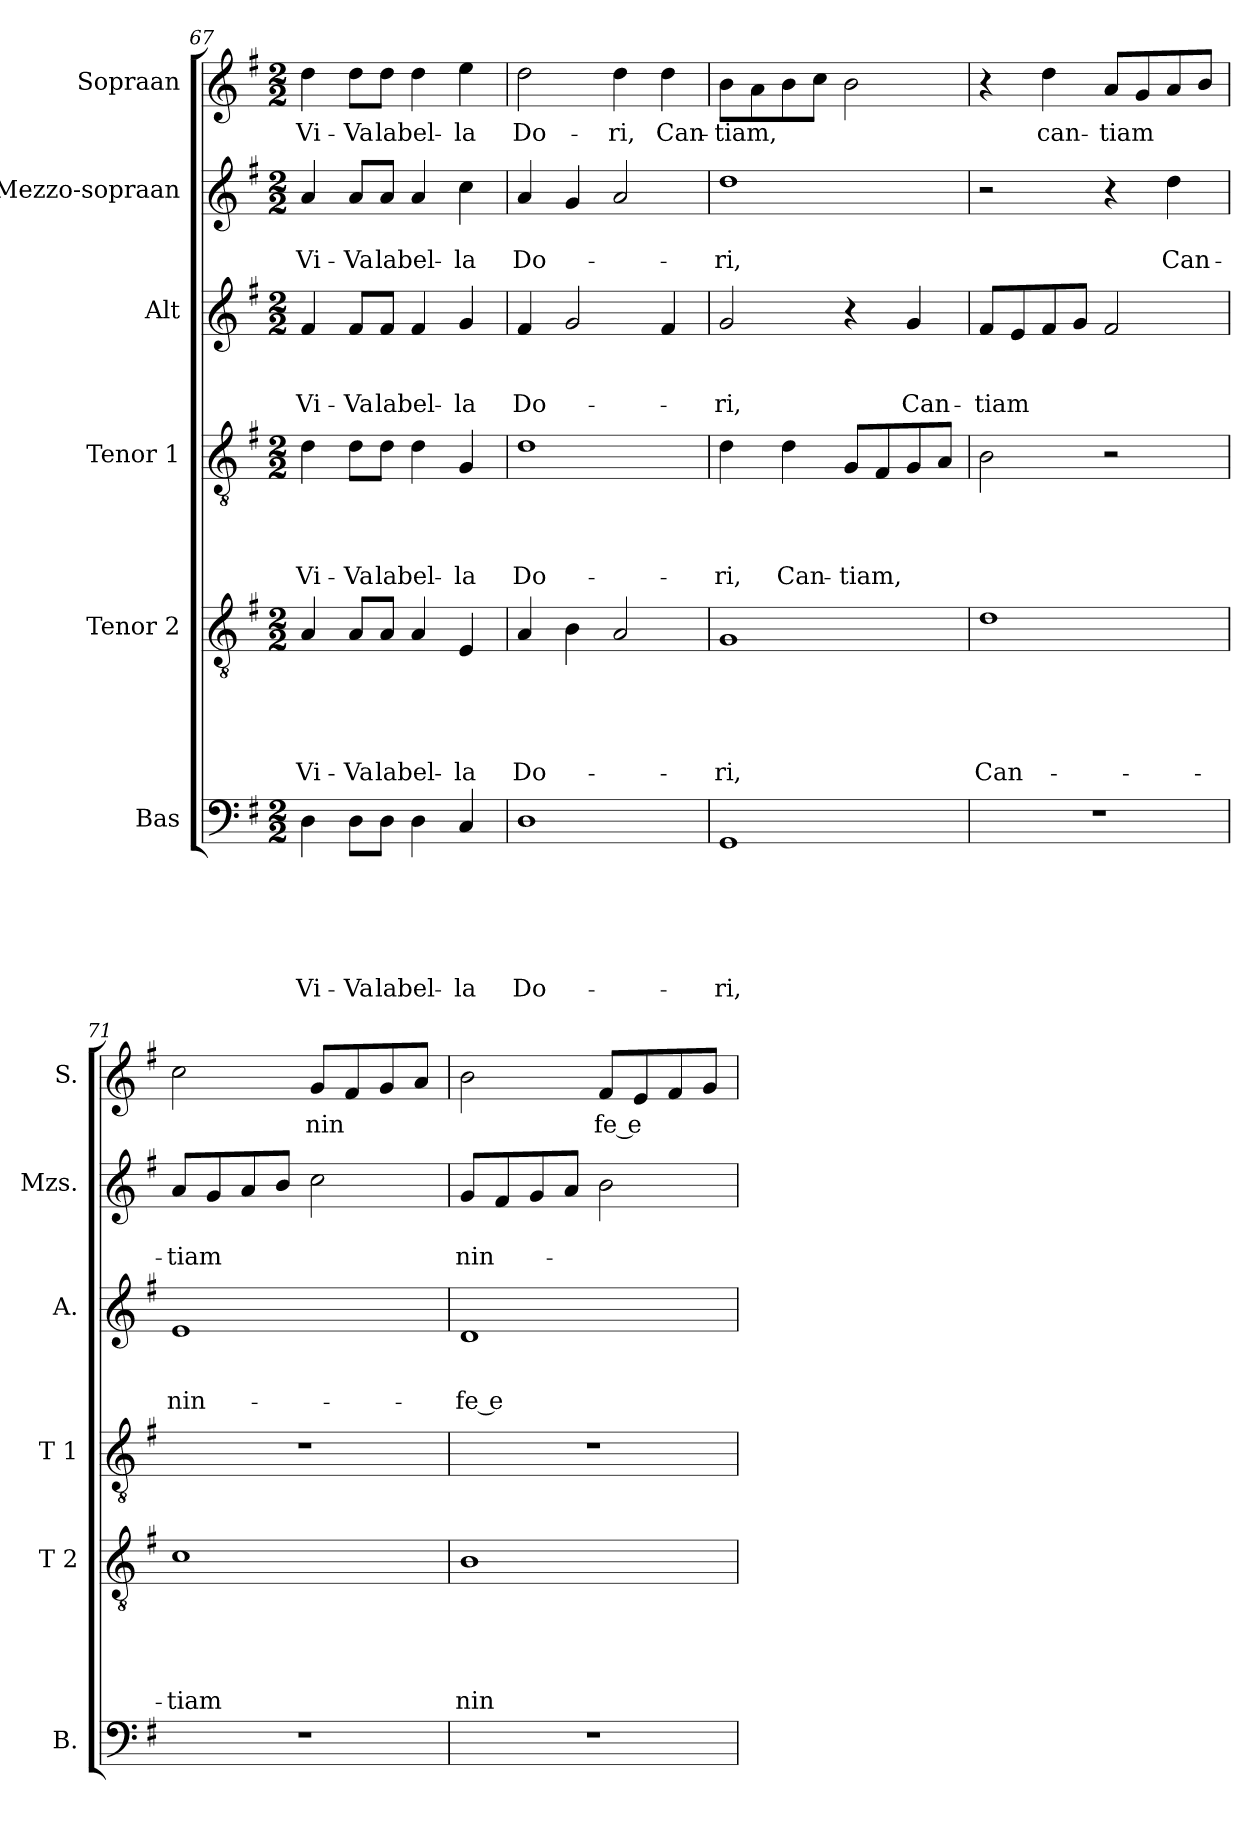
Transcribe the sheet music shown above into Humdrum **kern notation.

**kern	**text	**text	**text	**text	**text	**text	**kern	**text	**text	**text	**text	**text	**kern	**text	**text	**text	**text	**kern	**text	**text	**text	**kern	**text	**text	**kern	**text
*part6	*part6	*part6	*part6	*part6	*part6	*part6	*part5	*part5	*part5	*part5	*part5	*part5	*part4	*part4	*part4	*part4	*part4	*part3	*part3	*part3	*part3	*part2	*part2	*part2	*part1	*part1
*staff6	*staff6	*staff6	*staff6	*staff6	*staff6	*staff6	*staff5	*staff5	*staff5	*staff5	*staff5	*staff5	*staff4	*staff4	*staff4	*staff4	*staff4	*staff3	*staff3	*staff3	*staff3	*staff2	*staff2	*staff2	*staff1	*staff1
*I"Bas	*	*	*	*	*	*	*I"Tenor 2	*	*	*	*	*	*I"Tenor 1	*	*	*	*	*I"Alt	*	*	*	*I"Mezzo-sopraan	*	*	*I"Sopraan	*
*I'B.	*	*	*	*	*	*	*I'T 2	*	*	*	*	*	*I'T 1	*	*	*	*	*I'A.	*	*	*	*I'Mzs.	*	*	*I'S.	*
*clefF4	*	*	*	*	*	*	*clefGv2	*	*	*	*	*	*clefGv2	*	*	*	*	*clefG2	*	*	*	*clefG2	*	*	*clefG2	*
*k[f#]	*	*	*	*	*	*	*k[f#]	*	*	*	*	*	*k[f#]	*	*	*	*	*k[f#]	*	*	*	*k[f#]	*	*	*k[f#]	*
*G:	*	*	*	*	*	*	*G:	*	*	*	*	*	*G:	*	*	*	*	*G:	*	*	*	*G:	*	*	*G:	*
*M2/2	*	*	*	*	*	*	*M2/2	*	*	*	*	*	*M2/2	*	*	*	*	*M2/2	*	*	*	*M2/2	*	*	*M2/2	*
=67	=67	=67	=67	=67	=67	=67	=67	=67	=67	=67	=67	=67	=67	=67	=67	=67	=67	=67	=67	=67	=67	=67	=67	=67	=67	=67
!	!	!	!	!	!	!LO:LY:b	!	!	!	!	!	!LO:LY:b	!	!	!	!	!LO:LY:b	!	!	!	!LO:LY:b	!	!	!LO:LY:b	!	!LO:LY:b
4D\	.	.	.	.	.	Vi-	4A/	.	.	.	.	Vi-	4d\	.	.	.	Vi-	4f#/	.	.	Vi-	4a/	.	Vi-	4dd\	Vi-
!	!	!	!	!	!	!LO:LY:b	!	!	!	!	!	!LO:LY:b	!	!	!	!	!LO:LY:b	!	!	!	!LO:LY:b	!	!	!LO:LY:b	!	!LO:LY:b
8D\L	.	.	.	.	.	-Va	8A/L	.	.	.	.	-Va	8d\L	.	.	.	-Va	8f#/L	.	.	-Va	8a/L	.	-Va	8dd\L	-Va
!	!	!	!	!	!	!LO:LY:b	!	!	!	!	!	!LO:LY:b	!	!	!	!	!LO:LY:b	!	!	!	!LO:LY:b	!	!	!LO:LY:b	!	!LO:LY:b
8D\J	.	.	.	.	.	label-	8A/J	.	.	.	.	label-	8d\J	.	.	.	label-	8f#/J	.	.	label-	8a/J	.	label-	8dd\J	label-
4D\	.	.	.	.	.	.	4A/	.	.	.	.	.	4d\	.	.	.	.	4f#/	.	.	.	4a/	.	.	4dd\	.
!	!	!	!	!	!	!LO:LY:b	!	!	!	!	!	!LO:LY:b	!	!	!	!	!LO:LY:b	!	!	!	!LO:LY:b	!	!	!LO:LY:b	!	!LO:LY:b
4C/	.	.	.	.	.	-la	4E/	.	.	.	.	-la	4G/	.	.	.	-la	4g/	.	.	-la	4cc\	.	-la	4ee\	-la
!!LO:PB:g=z
=68	=68	=68	=68	=68	=68	=68	=68	=68	=68	=68	=68	=68	=68	=68	=68	=68	=68	=68	=68	=68	=68	=68	=68	=68	=68	=68
!	!	!	!	!	!	!LO:LY:b	!	!	!	!	!	!LO:LY:b	!	!	!	!	!LO:LY:b	!	!	!	!LO:LY:b	!	!	!LO:LY:b	!	!LO:LY:b
1D	.	.	.	.	.	Do-	4A/	.	.	.	.	Do-	1d	.	.	.	Do-	4f#/	.	.	Do-	4a/	.	Do-	2dd\	Do-
.	.	.	.	.	.	.	4B\	.	.	.	.	.	.	.	.	.	.	2g/	.	.	.	4g/	.	.	.	.
!	!	!	!	!	!	!	!	!	!	!	!	!	!	!	!	!	!	!	!	!	!	!	!	!	!	!LO:LY:b
.	.	.	.	.	.	.	2A/	.	.	.	.	.	.	.	.	.	.	.	.	.	.	2a/	.	.	4dd\	-ri,
!	!	!	!	!	!	!	!	!	!	!	!	!	!	!	!	!	!	!	!	!	!	!	!	!	!	!LO:LY:b
.	.	.	.	.	.	.	.	.	.	.	.	.	.	.	.	.	.	4f#/	.	.	.	.	.	.	4dd\	Can-
=69	=69	=69	=69	=69	=69	=69	=69	=69	=69	=69	=69	=69	=69	=69	=69	=69	=69	=69	=69	=69	=69	=69	=69	=69	=69	=69
!	!	!	!	!	!	!LO:LY:b	!	!	!	!	!	!LO:LY:b	!	!	!	!	!LO:LY:b	!	!	!	!LO:LY:b	!	!	!LO:LY:b	!	!LO:LY:b
1GG	.	.	.	.	.	-ri,	1G	.	.	.	.	-ri,	4d\	.	.	.	-ri,	2g/	.	.	-ri,	1dd	.	-ri,	8b\L	-tiam,
.	.	.	.	.	.	.	.	.	.	.	.	.	.	.	.	.	.	.	.	.	.	.	.	.	8a\	.
!	!	!	!	!	!	!	!	!	!	!	!	!	!	!	!	!	!LO:LY:b	!	!	!	!	!	!	!	!	!
.	.	.	.	.	.	.	.	.	.	.	.	.	4d\	.	.	.	Can-	.	.	.	.	.	.	.	8b\	.
.	.	.	.	.	.	.	.	.	.	.	.	.	.	.	.	.	.	.	.	.	.	.	.	.	8cc\J	.
!	!	!	!	!	!	!	!	!	!	!	!	!	!	!	!	!	!LO:LY:b	!	!	!	!	!	!	!	!	!
.	.	.	.	.	.	.	.	.	.	.	.	.	8G/L	.	.	.	-tiam,	4r	.	.	.	.	.	.	2b\	.
.	.	.	.	.	.	.	.	.	.	.	.	.	8F#/	.	.	.	.	.	.	.	.	.	.	.	.	.
!	!	!	!	!	!	!	!	!	!	!	!	!	!	!	!	!	!	!	!	!	!LO:LY:b	!	!	!	!	!
.	.	.	.	.	.	.	.	.	.	.	.	.	8G/	.	.	.	.	4g/	.	.	Can-	.	.	.	.	.
.	.	.	.	.	.	.	.	.	.	.	.	.	8A/J	.	.	.	.	.	.	.	.	.	.	.	.	.
=70	=70	=70	=70	=70	=70	=70	=70	=70	=70	=70	=70	=70	=70	=70	=70	=70	=70	=70	=70	=70	=70	=70	=70	=70	=70	=70
!	!	!	!	!	!	!	!	!	!	!	!	!LO:LY:b	!	!	!	!	!	!	!	!	!LO:LY:b	!	!	!	!	!
1r	.	.	.	.	.	.	1d	.	.	.	.	Can-	2B\	.	.	.	.	8f#/L	.	.	-tiam	2r	.	.	4r	.
.	.	.	.	.	.	.	.	.	.	.	.	.	.	.	.	.	.	8e/	.	.	.	.	.	.	.	.
!	!	!	!	!	!	!	!	!	!	!	!	!	!	!	!	!	!	!	!	!	!	!	!	!	!	!LO:LY:b
.	.	.	.	.	.	.	.	.	.	.	.	.	.	.	.	.	.	8f#/	.	.	.	.	.	.	4dd\	can-
.	.	.	.	.	.	.	.	.	.	.	.	.	.	.	.	.	.	8g/J	.	.	.	.	.	.	.	.
!	!	!	!	!	!	!	!	!	!	!	!	!	!	!	!	!	!	!	!	!	!	!	!	!	!	!LO:LY:b
.	.	.	.	.	.	.	.	.	.	.	.	.	2r	.	.	.	.	2f#/	.	.	.	4r	.	.	8a/L	-tiam
.	.	.	.	.	.	.	.	.	.	.	.	.	.	.	.	.	.	.	.	.	.	.	.	.	8g/	.
!	!	!	!	!	!	!	!	!	!	!	!	!	!	!	!	!	!	!	!	!	!	!	!	!LO:LY:b	!	!
.	.	.	.	.	.	.	.	.	.	.	.	.	.	.	.	.	.	.	.	.	.	4dd\	.	Can-	8a/	.
.	.	.	.	.	.	.	.	.	.	.	.	.	.	.	.	.	.	.	.	.	.	.	.	.	8b/J	.
=71	=71	=71	=71	=71	=71	=71	=71	=71	=71	=71	=71	=71	=71	=71	=71	=71	=71	=71	=71	=71	=71	=71	=71	=71	=71	=71
!	!	!	!	!	!	!	!	!	!	!	!	!LO:LY:b	!	!	!	!	!	!	!	!	!LO:LY:b	!	!	!LO:LY:b	!	!
1r	.	.	.	.	.	.	1c	.	.	.	.	-tiam	1r	.	.	.	.	1e	.	.	nin-	8a/L	.	-tiam	2cc\	.
.	.	.	.	.	.	.	.	.	.	.	.	.	.	.	.	.	.	.	.	.	.	8g/	.	.	.	.
.	.	.	.	.	.	.	.	.	.	.	.	.	.	.	.	.	.	.	.	.	.	8a/	.	.	.	.
.	.	.	.	.	.	.	.	.	.	.	.	.	.	.	.	.	.	.	.	.	.	8b/J	.	.	.	.
!	!	!	!	!	!	!	!	!	!	!	!	!	!	!	!	!	!	!	!	!	!	!	!	!	!	!LO:LY:b
.	.	.	.	.	.	.	.	.	.	.	.	.	.	.	.	.	.	.	.	.	.	2cc\	.	.	8g/L	nin
.	.	.	.	.	.	.	.	.	.	.	.	.	.	.	.	.	.	.	.	.	.	.	.	.	8f#/	.
.	.	.	.	.	.	.	.	.	.	.	.	.	.	.	.	.	.	.	.	.	.	.	.	.	8g/	.
.	.	.	.	.	.	.	.	.	.	.	.	.	.	.	.	.	.	.	.	.	.	.	.	.	8a/J	.
!!LO:LB:g=z
=72	=72	=72	=72	=72	=72	=72	=72	=72	=72	=72	=72	=72	=72	=72	=72	=72	=72	=72	=72	=72	=72	=72	=72	=72	=72	=72
!	!	!	!	!	!	!	!	!	!	!	!	!LO:LY:b	!	!	!	!	!	!	!	!	!LO:LY:b	!	!	!LO:LY:b	!	!
1r	.	.	.	.	.	.	1B	.	.	.	.	nin-	1r	.	.	.	.	1d	.	.	-fe e	8g/L	.	nin-	2b\	.
.	.	.	.	.	.	.	.	.	.	.	.	.	.	.	.	.	.	.	.	.	.	8f#/	.	.	.	.
.	.	.	.	.	.	.	.	.	.	.	.	.	.	.	.	.	.	.	.	.	.	8g/	.	.	.	.
.	.	.	.	.	.	.	.	.	.	.	.	.	.	.	.	.	.	.	.	.	.	8a/J	.	.	.	.
!	!	!	!	!	!	!	!	!	!	!	!	!	!	!	!	!	!	!	!	!	!	!	!	!	!	!LO:LY:b
.	.	.	.	.	.	.	.	.	.	.	.	.	.	.	.	.	.	.	.	.	.	2b\	.	.	8f#/L	fe e
.	.	.	.	.	.	.	.	.	.	.	.	.	.	.	.	.	.	.	.	.	.	.	.	.	8e/	.
.	.	.	.	.	.	.	.	.	.	.	.	.	.	.	.	.	.	.	.	.	.	.	.	.	8f#/	.
.	.	.	.	.	.	.	.	.	.	.	.	.	.	.	.	.	.	.	.	.	.	.	.	.	8g/J	.
=	=	=	=	=	=	=	=	=	=	=	=	=	=	=	=	=	=	=	=	=	=	=	=	=	=	=
*-	*-	*-	*-	*-	*-	*-	*-	*-	*-	*-	*-	*-	*-	*-	*-	*-	*-	*-	*-	*-	*-	*-	*-	*-	*-	*-
